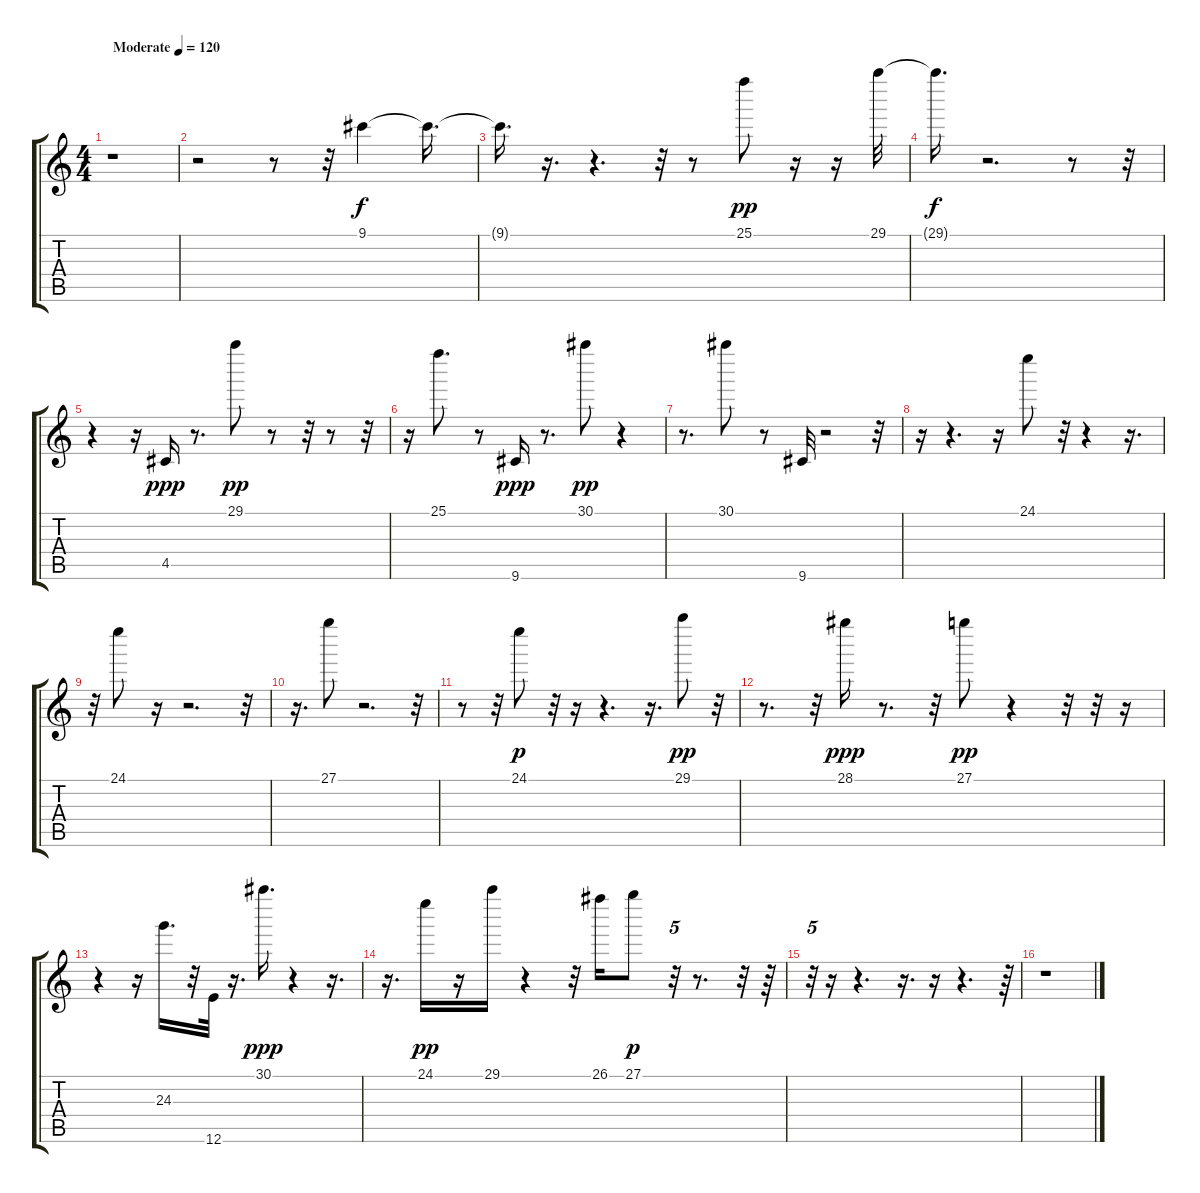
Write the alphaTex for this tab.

\track "" {instrument acousticguitarsteel}
\staff {score tabs}
\tuning (E4 B3 G3 D3 A2 E2) {hide}
\ts (4 4)
\tempo (120 "Moderate")
\clef g2
\ks c
r.1{dy f instrument acousticguitarsteel} |
r.2 r.8 r.32 9.1.4 9.1{t}.16{d} |
9.1{t}.16{d} r.16{d} r.4{d} r.32 r.8 25.1.8{dy pp} r.16 r.16 29.1.32 |
29.1{t}.16{d dy f} r.2{d} r.8 r.32 |
r.4 r.16 4.5.16{dy ppp} r.8{d} 29.1.8{dy pp} r.8 r.32 r.8 r.32 |
r.16 25.1.8{d} r.8 9.6.16{dy ppp} r.8{d} 30.1.8{dy pp} r.4 |
r.8{d} 30.1.8 r.8 9.6.32 r.2 r.32 |
r.16 r.4{d} r.16 24.1.8 r.32 r.4 r.16{d} |
r.32 24.1.8 r.16 r.2{d} r.32 |
r.16{d} 27.1.8 r.2{d} r.32 |
r.8 r.32 24.1.8{dy p} r.32 r.16 r.4{d} r.16{d} 29.1.8{dy pp} r.32 |
r.8{d} r.32 28.1.16{dy ppp} r.8{d} r.32 27.1.8{dy pp} r.4 r.32 r.32 r.16 |
r.4 r.16 24.3.16{d} r.32 12.6.32 r.16{d} 30.1.16{d dy ppp} r.4 r.16{d} |
r.16{d} 24.1.16{dy pp} r.16 29.1.16 r.4 r.32 26.1.16 27.1.8{dy p} r.32{tu (5 4)} r.8{d} r.32 r.64 |
r.32{tu (5 4)} r.16 r.4{d} r.16{d} r.16 r.4{d} r.64 |
r.1
